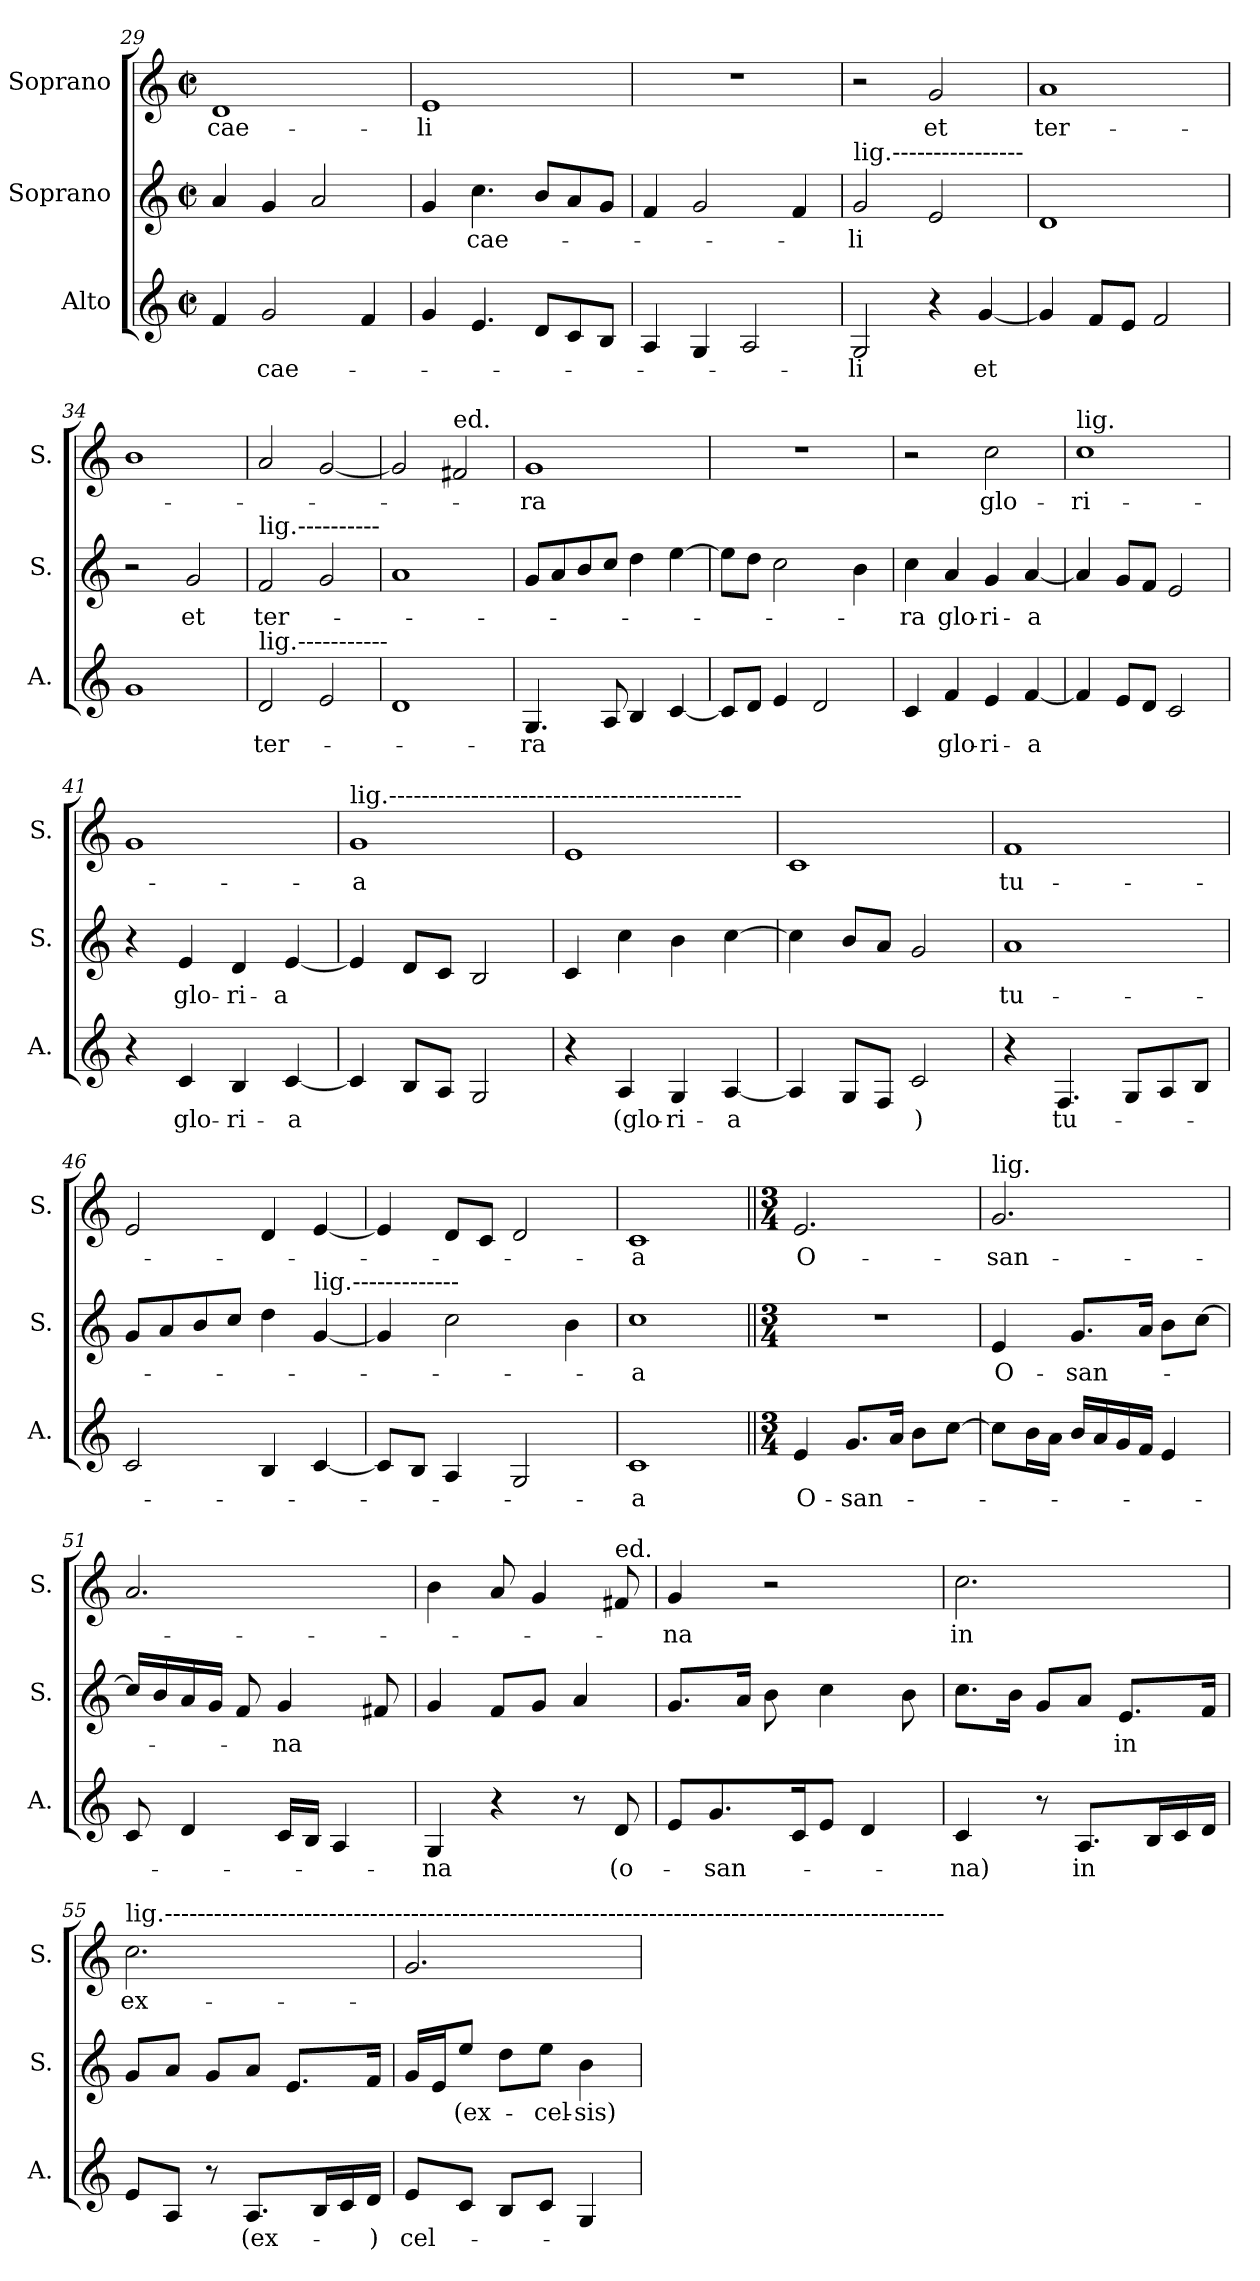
**kern	**text	**kern	**text	**kern	**text
*part3	*part3	*part2	*part2	*part1	*part1
*staff3	*staff3	*staff2	*staff2	*staff1	*staff1
*I"Alto	*	*I"Soprano	*	*I"Soprano	*
*I'A.	*	*I'S.	*	*I'S.	*
*clefG2	*	*clefG2	*	*clefG2	*
*k[]	*	*k[]	*	*k[]	*
*M2/2	*	*M2/2	*	*M2/2	*
*met(c|)	*	*met(c|)	*	*met(c|)	*
=29	=29	=29	=29	=29	=29
!	!	!	!	!	!LO:LY:b
4f/	.	4a/	.	1d	cae-
!	!LO:LY:b	!	!	!	!
2g/	cae-	4g/	.	.	.
.	.	2a/	.	.	.
4f/	.	.	.	.	.
=30	=30	=30	=30	=30	=30
!	!	!	!	!	!LO:LY:b
4g/	.	4g/	.	1e	-li
!	!	!	!LO:LY:b	!	!
4.e/	.	4.cc\	cae-	.	.
8d/L	.	8b/L	.	.	.
8c/	.	8a/	.	.	.
8B/J	.	8g/J	.	.	.
=31	=31	=31	=31	=31	=31
4A/	.	4f/	.	1r	.
4G/	.	2g/	.	.	.
2A/	.	.	.	.	.
.	.	4f/	.	.	.
=32	=32	=32	=32	=32	=32
!	!	!LO:TX:a:t=lig.----------------	!	!	!
!	!LO:LY:b	!	!LO:LY:b	!	!
2G/	-li	2g/	-li	2r	.
!	!	!	!	!	!LO:LY:b
4r	.	2e/	.	2g/	et
!	!LO:LY:b	!	!	!	!
[4g/	et	.	.	.	.
=33	=33	=33	=33	=33	=33
!	!	!	!	!	!LO:LY:b
4g/]	.	1d	.	1a	ter-
8f/L	.	.	.	.	.
8e/J	.	.	.	.	.
2f/	.	.	.	.	.
=34	=34	=34	=34	=34	=34
1g	.	2r	.	1b	.
!	!	!	!LO:LY:b	!	!
.	.	2g/	et	.	.
=35	=35	=35	=35	=35	=35
!	!	!LO:TX:a:t=lig.----------	!	!	!
!LO:TX:a:t=lig.-----------	!	!	!	!	!
!	!LO:LY:b	!	!LO:LY:b	!	!
2d/	ter-	2f/	ter-	2a/	.
2e/	.	2g/	.	[2g/	.
=36	=36	=36	=36	=36	=36
1d	.	1a	.	2g/]	.
!	!	!	!	!LO:TX:a:t=ed.	!
.	.	.	.	2f#X/	.
=37	=37	=37	=37	=37	=37
!	!LO:LY:b	!	!	!	!LO:LY:b
4.G/	-ra	8g/L	.	1g	-ra
.	.	8a/	.	.	.
.	.	8b/	.	.	.
8A/	.	8cc/J	.	.	.
4B/	.	4dd\	.	.	.
[4c/	.	[4ee\	.	.	.
=38	=38	=38	=38	=38	=38
8c/L]	.	8ee\L]	.	1r	.
8d/J	.	8dd\J	.	.	.
4e/	.	2cc\	.	.	.
2d/	.	.	.	.	.
.	.	4b\	.	.	.
=39	=39	=39	=39	=39	=39
!	!	!	!LO:LY:b	!	!
4c/	.	4cc\	-ra	2r	.
!	!LO:LY:b	!	!LO:LY:b	!	!
4f/	glo-	4a/	glo-	.	.
!	!LO:LY:b	!	!LO:LY:b	!	!LO:LY:b
4e/	ri-	4g/	-ri-	2cc\	glo-
!	!LO:LY:b	!	!LO:LY:b	!	!
[4f/	-a	[4a/	-a	.	.
=40	=40	=40	=40	=40	=40
!	!	!	!	!LO:TX:a:t=lig.	!
!	!	!	!	!	!LO:LY:b
4f/]	.	4a/]	.	1cc	-ri-
8e/L	.	8g/L	.	.	.
8d/J	.	8f/J	.	.	.
2c/	.	2e/	.	.	.
=41	=41	=41	=41	=41	=41
4r	.	4r	.	1g	.
!	!LO:LY:b	!	!LO:LY:b	!	!
4c/	glo-	4e/	glo-	.	.
!	!LO:LY:b	!	!LO:LY:b	!	!
4B/	-ri-	4d/	-ri-	.	.
!	!LO:LY:b	!	!LO:LY:b	!	!
[4c/	-a	[4e/	-a	.	.
=42	=42	=42	=42	=42	=42
!	!	!	!	!LO:TX:a:t=lig.-------------------------------------------	!
!	!	!	!	!	!LO:LY:b
4c/]	.	4e/]	.	1g	-a
8B/L	.	8d/L	.	.	.
8A/J	.	8c/J	.	.	.
2G/	.	2B/	.	.	.
=43	=43	=43	=43	=43	=43
4r	.	4c/	.	1e	.
!	!LO:LY:b	!	!	!	!
4A/	(glo-	4cc\	.	.	.
!	!LO:LY:b	!	!	!	!
4G/	-ri-	4b\	.	.	.
!	!LO:LY:b	!	!	!	!
[4A/	-a	[4cc\	.	.	.
=44	=44	=44	=44	=44	=44
4A/]	.	4cc\]	.	1c	.
8G/L	.	8b/L	.	.	.
8F/J	.	8a/J	.	.	.
!	!LO:LY:b	!	!	!	!
2c/	)	2g/	.	.	.
=45	=45	=45	=45	=45	=45
!	!	!	!LO:LY:b	!	!LO:LY:b
4r	.	1a	tu-	1f	tu-
!	!LO:LY:b	!	!	!	!
4.F/	tu-	.	.	.	.
8G/L	.	.	.	.	.
8A/	.	.	.	.	.
8B/J	.	.	.	.	.
=46	=46	=46	=46	=46	=46
2c/	.	8g/L	.	2e/	.
.	.	8a/	.	.	.
.	.	8b/	.	.	.
.	.	8cc/J	.	.	.
4B/	.	4dd\	.	4d/	.
!	!	!LO:TX:a:t=lig.-------------	!	!	!
[4c/	.	[4g/	.	[4e/	.
=47	=47	=47	=47	=47	=47
8c/L]	.	4g/]	.	4e/]	.
8B/J	.	.	.	.	.
4A/	.	2cc\	.	8d/L	.
.	.	.	.	8c/J	.
2G/	.	.	.	2d/	.
.	.	4b\	.	.	.
=48	=48	=48	=48	=48	=48
!	!LO:LY:b	!	!LO:LY:b	!	!LO:LY:b
1c	-a	1cc	-a	1c	-a
=49||	=49||	=49||	=49||	=49||	=49||
*M3/4	*	*M3/4	*	*M3/4	*
!	!LO:LY:b	!	!	!	!LO:LY:b
4e/	O-	2.r	.	2.e/	O-
!	!LO:LY:b	!	!	!	!
8.g/L	-san-	.	.	.	.
16a/Jk	.	.	.	.	.
8b\L	.	.	.	.	.
[8cc\J	.	.	.	.	.
=50	=50	=50	=50	=50	=50
!	!	!	!	!LO:TX:a:t=lig.	!
!	!	!	!LO:LY:b	!	!LO:LY:b
8cc\L]	.	4e/	O-	2.g/	-san-
16b\L	.	.	.	.	.
16a\JJ	.	.	.	.	.
!	!	!	!LO:LY:b	!	!
16b/LL	.	8.g/L	-san-	.	.
16a/	.	.	.	.	.
16g/	.	.	.	.	.
16f/JJ	.	16a/Jk	.	.	.
4e/	.	8b\L	.	.	.
.	.	[8cc\J	.	.	.
=51	=51	=51	=51	=51	=51
8c/	.	16cc/LL]	.	2.a/	.
.	.	16b/	.	.	.
4d/	.	16a/	.	.	.
.	.	16g/JJ	.	.	.
.	.	8f/	.	.	.
!	!	!	!LO:LY:b	!	!
16c/LL	.	4g/	-na	.	.
16B/JJ	.	.	.	.	.
4A/	.	.	.	.	.
.	.	8f#X/	.	.	.
=52	=52	=52	=52	=52	=52
!	!LO:LY:b	!	!	!	!
4G/	-na	4g/	.	4b\	.
4r	.	8f/L	.	8a/	.
.	.	8g/J	.	4g/	.
8r	.	4a/	.	.	.
!	!	!	!	!LO:TX:a:t=ed.	!
!	!LO:LY:b	!	!	!	!
8d/	(o-	.	.	8f#X/	.
=53	=53	=53	=53	=53	=53
!	!	!	!	!	!LO:LY:b
8e/L	.	8.g/L	.	4g/	-na
!	!LO:LY:b	!	!	!	!
8.g/	-san-	.	.	.	.
.	.	16a/Jk	.	.	.
.	.	8b\	.	2r	.
16c/K	.	.	.	.	.
8e/J	.	4cc\	.	.	.
4d/	.	.	.	.	.
.	.	8b\	.	.	.
=54	=54	=54	=54	=54	=54
!	!LO:LY:b	!	!	!	!LO:LY:b
4c/	-na)	8.cc\L	.	2.cc\	in
.	.	16b\Jk	.	.	.
8r	.	8g/L	.	.	.
!	!LO:LY:b	!	!	!	!
8.A/L	in	8a/J	.	.	.
!	!	!	!LO:LY:b	!	!
.	.	8.e/L	-in	.	.
16B/L	.	.	.	.	.
16c/	.	.	.	.	.
16d/JJ	.	16f/Jk	.	.	.
=55	=55	=55	=55	=55	=55
!	!	!	!	!LO:TX:a:t=lig.-----------------------------------------------------------------------------------------------	!
!	!	!	!	!	!LO:LY:b
8e/L	.	8g/L	.	2.cc\	ex-
8A/J	.	8a/J	.	.	.
8r	.	8g/L	.	.	.
!	!LO:LY:b	!	!	!	!
8.A/L	(ex-	8a/J	.	.	.
.	.	8.e/L	.	.	.
16B/L	.	.	.	.	.
16c/	.	.	.	.	.
!	!LO:LY:b	!	!	!	!
16d/JJ	)	16f/Jk	.	.	.
=56	=56	=56	=56	=56	=56
!	!LO:LY:b	!	!	!	!
8e/L	cel-	16g/LL	.	2.g/	.
.	.	16e/J	.	.	.
!	!	!	!LO:LY:b	!	!
8c/J	.	8ee/J	(ex-	.	.
8B/L	.	8dd\L	.	.	.
!	!	!	!LO:LY:b	!	!
8c/J	.	8ee\J	-cel-	.	.
!	!	!	!LO:LY:b	!	!
4G/	.	4b\	-sis)	.	.
=	=	=	=	=	=
*-	*-	*-	*-	*-	*-
